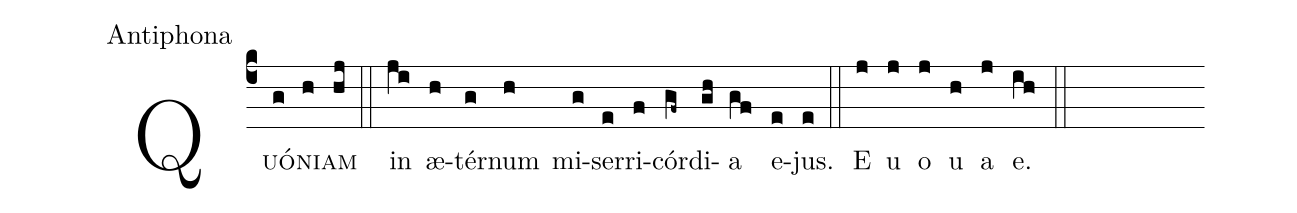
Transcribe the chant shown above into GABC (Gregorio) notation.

office-part: Antiphona;
%%
Q<v>\sc{uó}</v>(c4g)<v>\sc{ni}</v>(h)<v>\sc{am}</v>(hj) (::) in(ji)  æ(h)tér(g)num(h) mi(g)ser(e)ri(f)cór(gf~)di(gh)a(gf) e(e)jus.(e) (::) E(j) u(j) o(j) u(h) a(j) e.(ih) (::)
